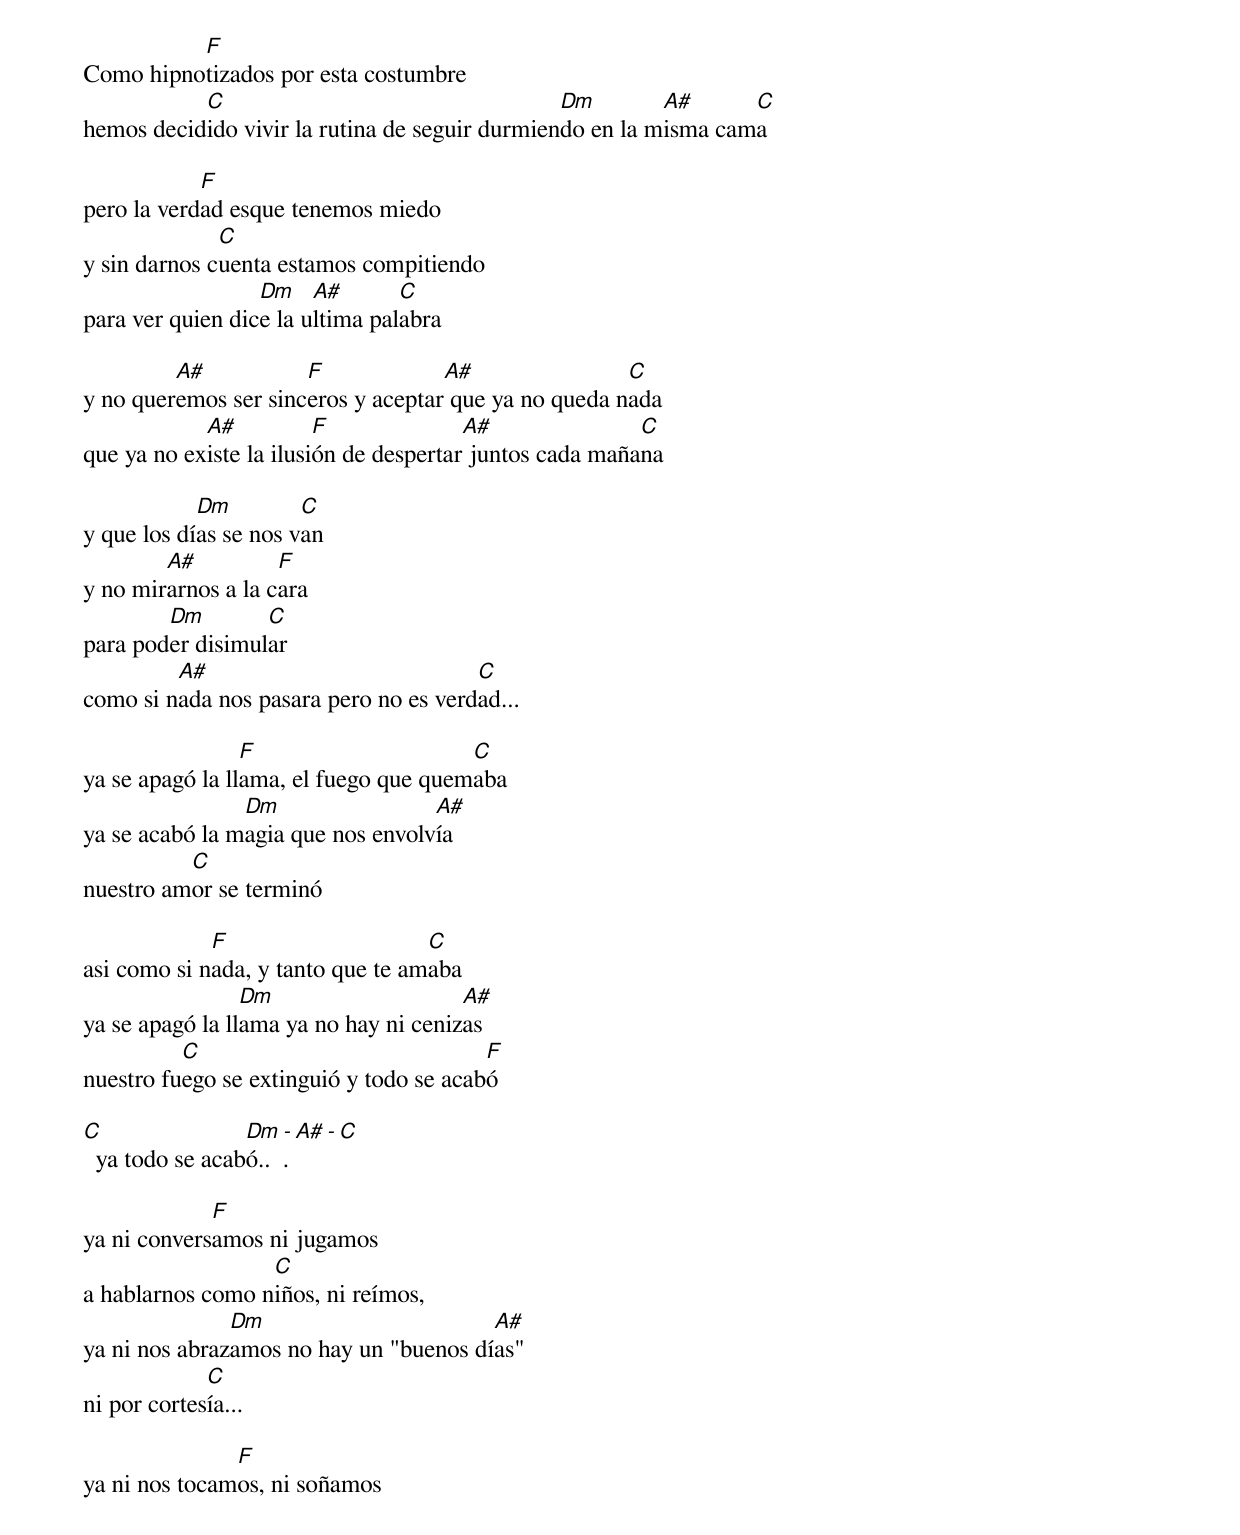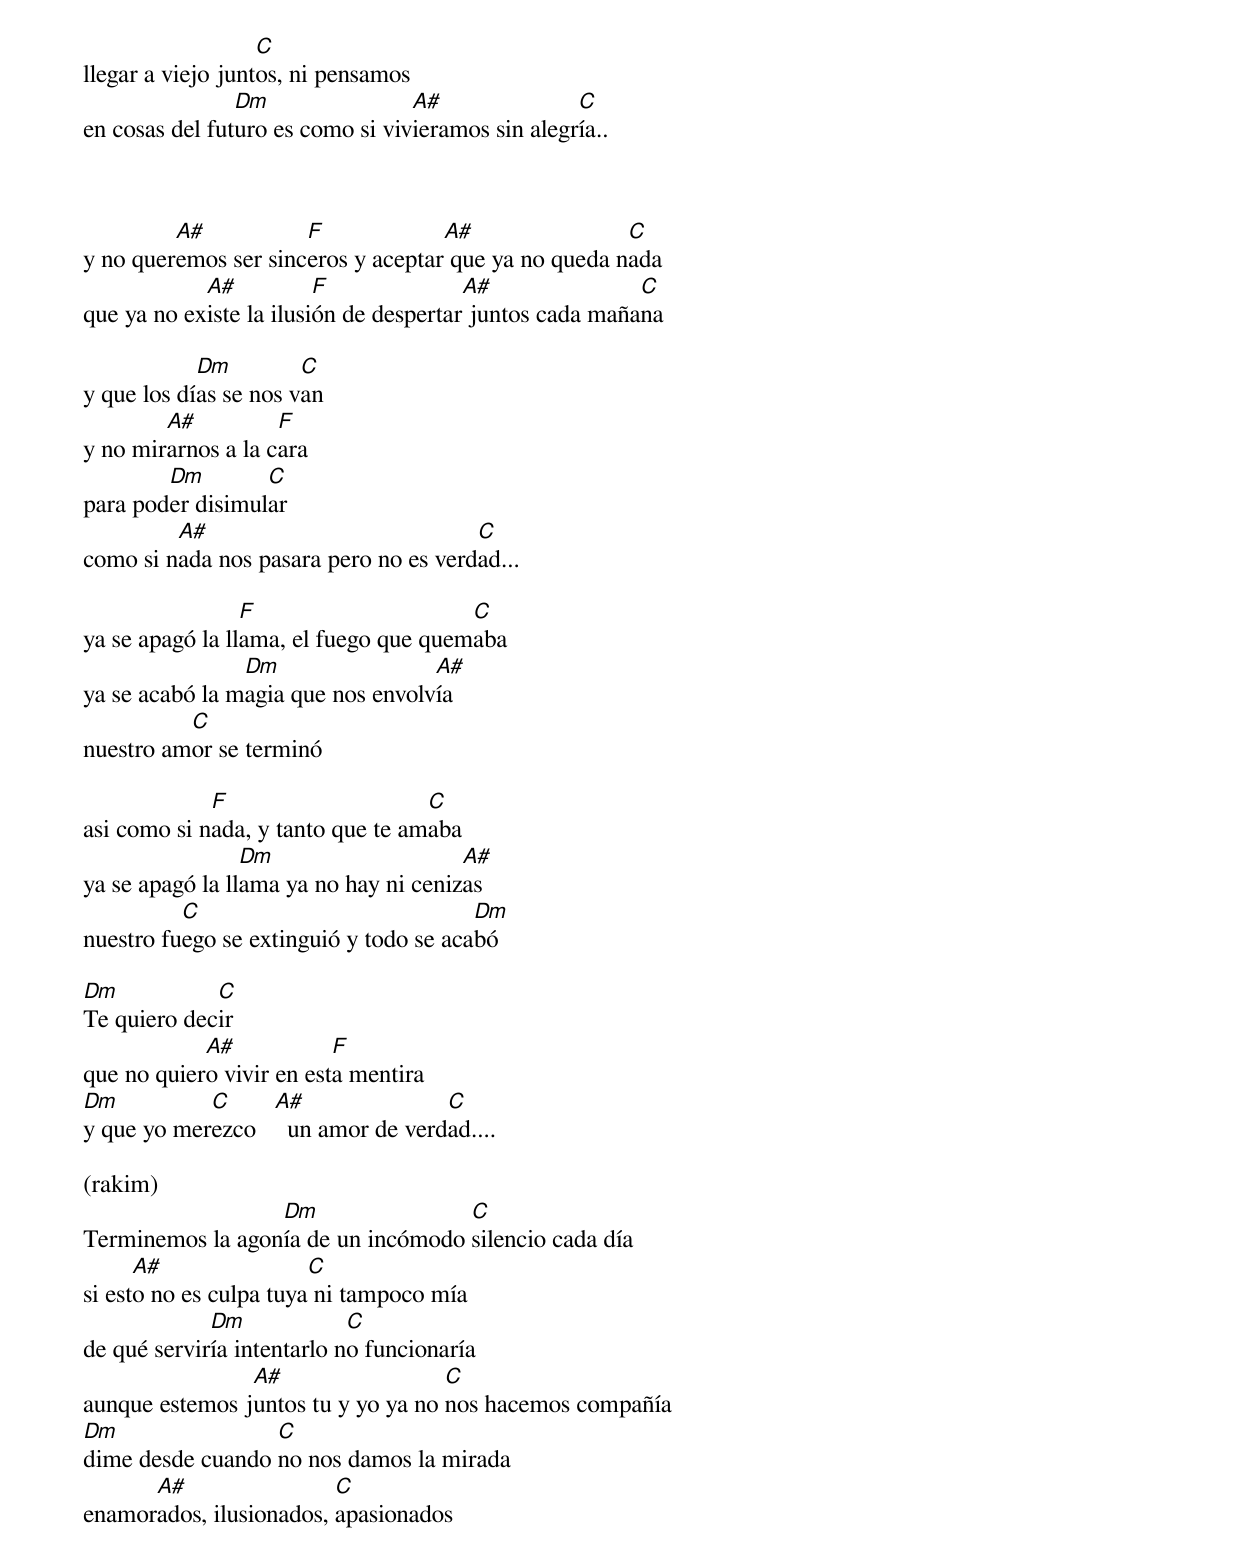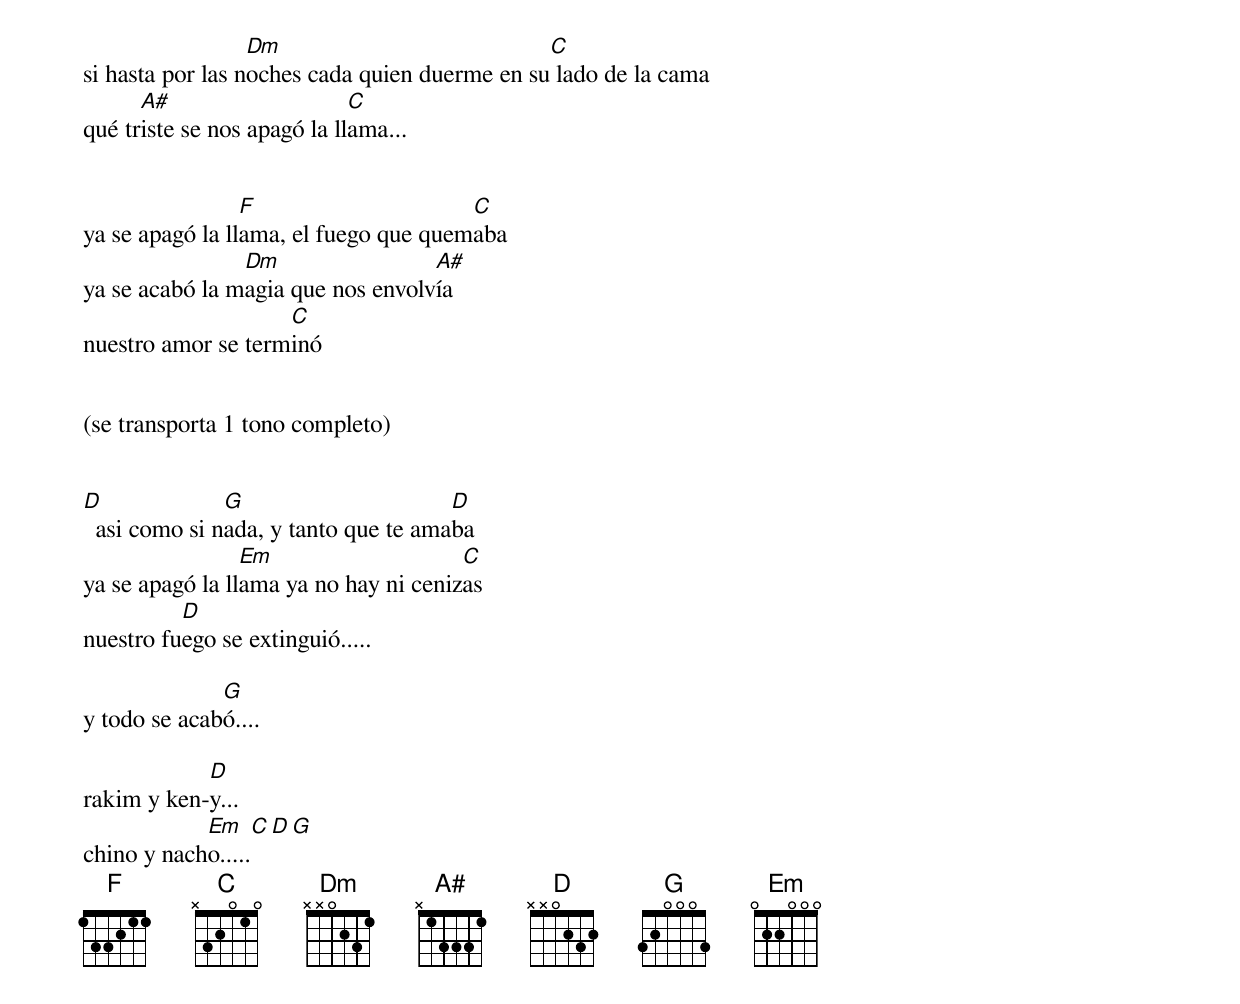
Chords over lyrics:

          F
Como hipnotizados por esta costumbre
           C                                    Dm        A#      C
hemos decidido vivir la rutina de seguir durmiendo en la misma cama

            F
pero la verdad esque tenemos miedo
              C
y sin darnos cuenta estamos compitiendo
                  Dm    A#       C
para ver quien dice la ultima palabra

         A#           F             A#                C
y no queremos ser sinceros y aceptar que ya no queda nada
            A#           F              A#               C
que ya no existe la ilusión de despertar juntos cada mañana

            Dm         C
y que los días se nos van
        A#          F
y no mirarnos a la cara
        Dm        C
para poder disimular
         A#                            C
como si nada nos pasara pero no es verdad...

                 F                     C
ya se apagó la llama, el fuego que quemaba
                Dm                 A#
ya se acabó la magia que nos envolvía
          C
nuestro amor se terminó

             F                     C
asi como si nada, y tanto que te amaba
                 Dm                    A#
ya se apagó la llama ya no hay ni cenizas
          C                              F
nuestro fuego se extinguió y todo se acabó

C                Dm - A# - C
  ya todo se acabó...

             F
ya ni conversamos ni jugamos
                  C
a hablarnos como niños, ni reímos,
               Dm                       A#
ya ni nos abrazamos no hay un "buenos días"
             C
ni por cortesía...

               F
ya ni nos tocamos, ni soñamos
                   C
llegar a viejo juntos, ni pensamos
                Dm                A#               C
en cosas del futuro es como si vivieramos sin alegría..



         A#           F             A#                C
y no queremos ser sinceros y aceptar que ya no queda nada
            A#           F              A#               C
que ya no existe la ilusión de despertar juntos cada mañana

            Dm         C
y que los días se nos van
        A#          F
y no mirarnos a la cara
        Dm        C
para poder disimular
         A#                            C
como si nada nos pasara pero no es verdad...

                 F                     C
ya se apagó la llama, el fuego que quemaba
                Dm                 A#
ya se acabó la magia que nos envolvía
          C
nuestro amor se terminó

             F                     C
asi como si nada, y tanto que te amaba
                 Dm                    A#
ya se apagó la llama ya no hay ni cenizas
          C                             Dm
nuestro fuego se extinguió y todo se acabó

Dm           C
Te quiero decir
            A#            F
que no quiero vivir en esta mentira
Dm          C      A#               C
y que yo merezco     un amor de verdad....

(rakim)
                  Dm                C
Terminemos la agonía de un incómodo silencio cada día
      A#                C
si esto no es culpa tuya ni tampoco mía
             Dm             C
de qué serviría intentarlo no funcionaría
                A#                  C
aunque estemos juntos tu y yo ya no nos hacemos compañía
Dm                C
dime desde cuando no nos damos la mirada
      A#                 C
enamorados, ilusionados, apasionados
                  Dm                           C
si hasta por las noches cada quien duerme en su lado de la cama
      A#                     C
qué triste se nos apagó la llama...


                 F                     C
ya se apagó la llama, el fuego que quemaba
                Dm                 A#
ya se acabó la magia que nos envolvía
                    C
nuestro amor se terminó


(se transporta 1 tono completo)


D              G                      D
  asi como si nada, y tanto que te amaba
                 Em                    C
ya se apagó la llama ya no hay ni cenizas
          D
nuestro fuego se extinguió.....

              G
y todo se acabó....

            D
rakim y ken-y...
            Em       C      D     G
chino y nacho.....
